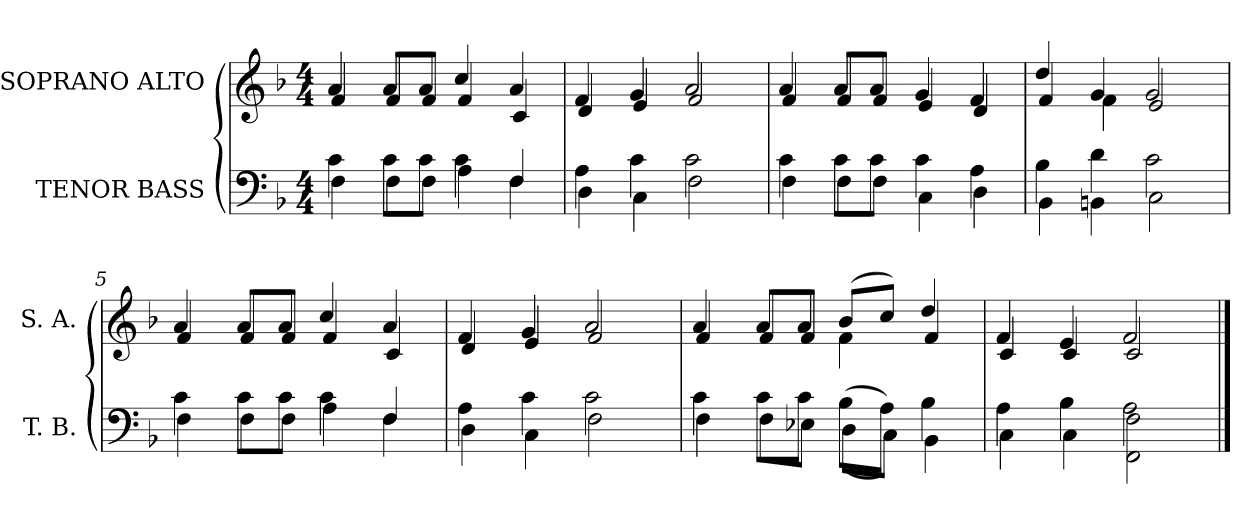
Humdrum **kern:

**kern	**kern
*part2	*part1
*staff2	*staff1
*I"TENOR BASS	*I"SOPRANO ALTO
*I'T. B.	*I'S. A.
!!LO:PB:g=z
*clefF4	*clefG2
*k[b-]	*k[b-]
*F:	*F:
*M4/4	*M4/4
=	=
*^	*^
4ci\	4Fi\	4ai/	4fi/
8ci\L	8Fi\L	8ai/L	8fi/L
8ci\J	8Fi\J	8ai/J	8fi/J
4ci\	4Ai\	4cci/	4fi/
4Fi/	4Fi\	4ai/	4ci/
=1	=1	=1	=1
4Ai\	4Di\	4fi/	4di/
4ci\	4Ci\	4gi/	4ei/
2ci\	2Fi\	2ai/	2fi/
=2	=2	=2	=2
4ci\	4Fi\	4ai/	4fi/
8ci\L	8Fi\L	8ai/L	8fi/L
8ci\J	8Fi\J	8ai/J	8fi/J
!!LO:LB:g=z	!!
=3-	=3-	=3-	=3-
4ci\	4Ci\	4gi/	4ei/
4Ai\	4Di\	4fi/	4di/
=4	=4	=4	=4
4B-i\	4BB-i\	4ddi/	4fi/
4di\	4BBni\	4gi/	4fi\
2ci\	2Ci\	2gi/	2ei/
=5	=5	=5	=5
4ci\	4Fi\	4ai/	4fi/
8ci\L	8Fi\L	8ai/L	8fi/L
8ci\J	8Fi\J	8ai/J	8fi/J
4ci\	4Ai\	4cci/	4fi/
4Fi/	4Fi\	4ai/	4ci/
!!LO:LB:g=z	!!
=6	=6	=6	=6
4Ai\	4Di\	4fi/	4di/
4ci\	4Ci\	4gi/	4ei/
2ci\	2Fi\	2ai/	2fi/
=7	=7	=7	=7
4ci\	4Fi\	4ai/	4fi/
8ci\L	8Fi\L	8ai/L	8fi/L
8ci\J	8E-Xi\J	8ai/J	8fi/J
(8B-i\L	(8Di\L	(8b-i/L	4fi\
8Ai\J)	8Ci\J)	8cci/J)	.
4B-i\	4BB-i\	4ddi/	4fi/
=8	=8	=8	=8
4Ai\	4Ci\	4fi/	4ci/
4B-i\	4Ci\	4ei/	4ci/
2Ai\	2FFi\ 2Fi	2fi/	2ci/
*v	*v	*	*
*	*v	*v
==	==
*-	*-
